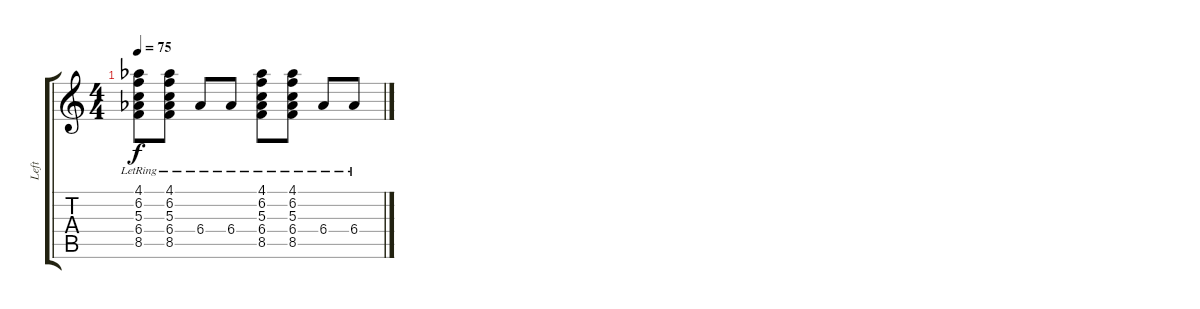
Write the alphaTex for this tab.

\track ("Left" "Left") {instrument acousticguitarnylon}
\staff {score tabs}
\tuning (E4 B3 G3 D3 A2 E2) {hide}
\ts (4 4)
\tempo 75
\clef g2
\ks c
(4.1{lr acc b} 6.2{lr} 5.3{lr} 6.4{lr acc b} 8.5{lr}).8{dy f} (4.1{lr acc b} 6.2{lr} 5.3{lr} 6.4{lr acc b} 8.5{lr}).8 6.4{lr acc b}.8 6.4{lr acc b}.8 (4.1{lr acc b} 6.2{lr} 5.3{lr} 6.4{lr acc b} 8.5{lr}).8 (4.1{lr acc b} 6.2{lr} 5.3{lr} 6.4{lr acc b} 8.5{lr}).8 6.4{lr acc b}.8 6.4{lr acc b}.8
